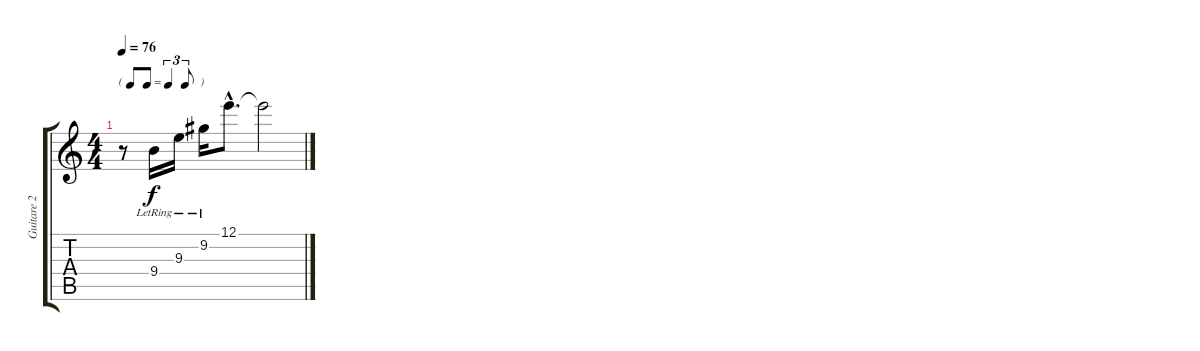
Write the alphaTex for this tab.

\track ("Guitare 2" "Guitare 2") {instrument acousticguitarsteel}
\staff {score tabs}
\tuning (E4 B3 G3 D3 A2 E2) {hide}
\ts (4 4)
\tf triplet8th
\tempo 76
\clef g2
\ks c
r.8{dy f} 9.4{lr}.16 9.3{lr}.16 9.2{lr}.16 12.1{hac}.8{d} 12.1{t}.2
